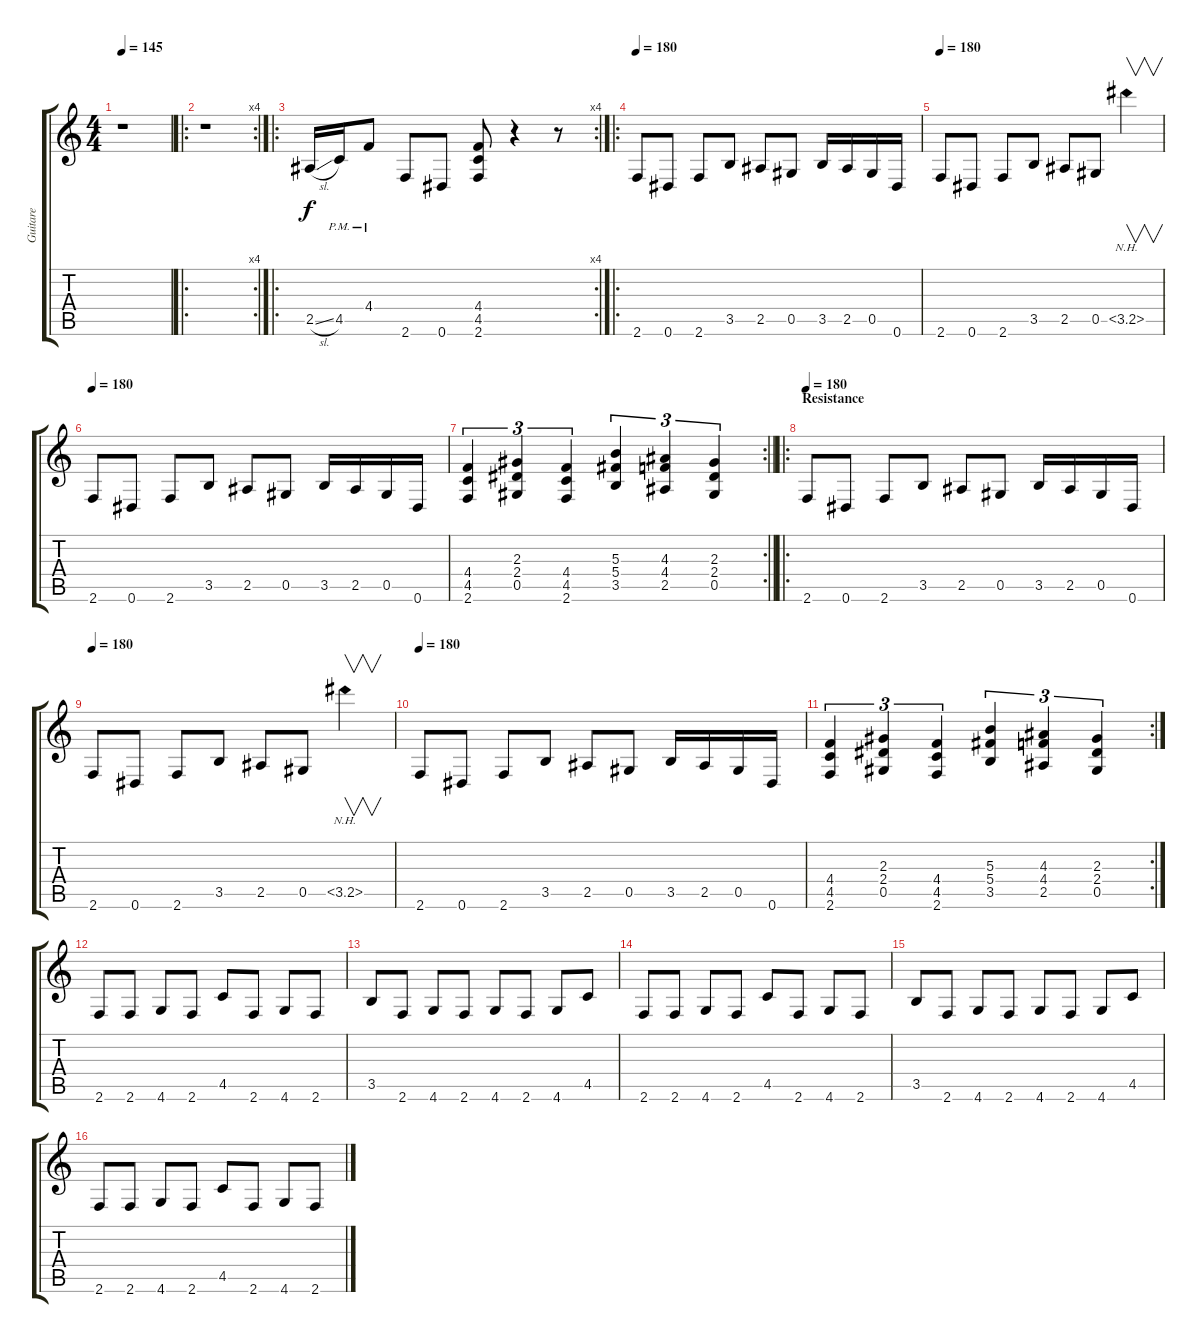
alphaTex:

\track ("Guitare" "Guitare") {instrument distortionguitar}
\staff {score tabs}
\tuning (Eb4 Bb3 Gb3 Db3 Ab2 Eb2) {hide}
\ts (4 4)
\tempo 145
\clef g2
\ks c
r.1{dy f instrument distortionguitar} |
\ro
\rc 4
r.1 |
\ro
\rc 4
2.5{sl}.16 4.5{pm}.16 4.4{pm}.8 2.6.8 0.6.8 (4.4 4.5 2.6).8 r.4 r.8 |
\ro
\tempo 180
2.6.8 0.6.8 2.6.8 3.5.8 2.5.8 0.5.8 3.5.16 2.5.16 0.5.16 0.6.16 |
\tempo 180
2.6.8 0.6.8 2.6.8 3.5.8 2.5.8 0.5.8 3.5{nh}.4{v} |
\tempo 180
2.6.8 0.6.8 2.6.8 3.5.8 2.5.8 0.5.8 3.5.16 2.5.16 0.5.16 0.6.16 |
\rc 2
\barLineRight lightlight
(4.4 4.5 2.6).4{tu (3 2)} (2.3 2.4 0.5).4{tu (3 2)} (4.4 4.5 2.6).4{tu (3 2)} (5.3 5.4 3.5).4{tu (3 2)} (4.3 4.4 2.5).4{tu (3 2)} (2.3 2.4 0.5).4{tu (3 2)} |
\ro
\section ("" "Resistance")
\tempo 180
2.6.8 0.6.8 2.6.8 3.5.8 2.5.8 0.5.8 3.5.16 2.5.16 0.5.16 0.6.16 |
\tempo 180
2.6.8 0.6.8 2.6.8 3.5.8 2.5.8 0.5.8 3.5{nh}.4{v} |
\tempo 180
2.6.8 0.6.8 2.6.8 3.5.8 2.5.8 0.5.8 3.5.16 2.5.16 0.5.16 0.6.16 |
\rc 2
(4.4 4.5 2.6).4{tu (3 2)} (2.3 2.4 0.5).4{tu (3 2)} (4.4 4.5 2.6).4{tu (3 2)} (5.3 5.4 3.5).4{tu (3 2)} (4.3 4.4 2.5).4{tu (3 2)} (2.3 2.4 0.5).4{tu (3 2)} |
2.6.8 2.6.8 4.6.8 2.6.8 4.5.8 2.6.8 4.6.8 2.6.8 |
3.5.8 2.6.8 4.6.8 2.6.8 4.6.8 2.6.8 4.6.8 4.5.8 |
2.6.8 2.6.8 4.6.8 2.6.8 4.5.8 2.6.8 4.6.8 2.6.8 |
3.5.8 2.6.8 4.6.8 2.6.8 4.6.8 2.6.8 4.6.8 4.5.8 |
2.6.8 2.6.8 4.6.8 2.6.8 4.5.8 2.6.8 4.6.8 2.6.8
